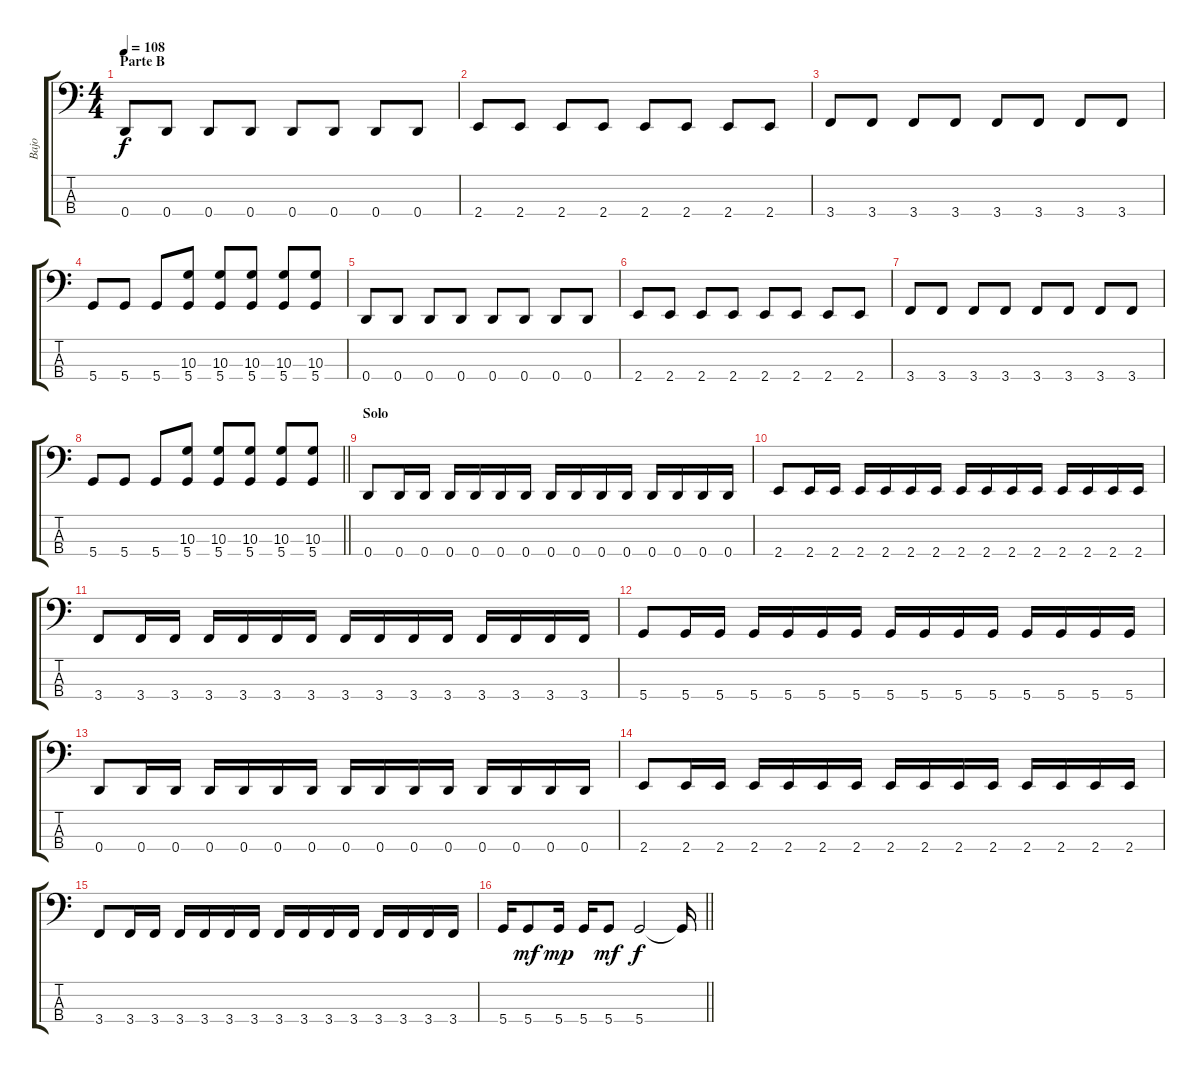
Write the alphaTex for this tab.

\track ("Bajo" "Bajo") {instrument electricbassfinger}
\staff {score tabs}
\tuning (G2 D2 A1 D1) {hide}
\ts (4 4)
\section ("" "Parte B")
\tempo 108
\clef f4
\ks c
0.4.8{dy f} 0.4.8 0.4.8 0.4.8 0.4.8 0.4.8 0.4.8 0.4.8 |
2.4.8 2.4.8 2.4.8 2.4.8 2.4.8 2.4.8 2.4.8 2.4.8 |
3.4.8 3.4.8 3.4.8 3.4.8 3.4.8 3.4.8 3.4.8 3.4.8 |
5.4.8 5.4.8 5.4.8 (10.3 5.4).8 (10.3 5.4).8 (10.3 5.4).8 (10.3 5.4).8 (10.3 5.4).8 |
0.4.8 0.4.8 0.4.8 0.4.8 0.4.8 0.4.8 0.4.8 0.4.8 |
2.4.8 2.4.8 2.4.8 2.4.8 2.4.8 2.4.8 2.4.8 2.4.8 |
3.4.8 3.4.8 3.4.8 3.4.8 3.4.8 3.4.8 3.4.8 3.4.8 |
\barLineRight lightlight
5.4.8 5.4.8 5.4.8 (10.3 5.4).8 (10.3 5.4).8 (10.3 5.4).8 (10.3 5.4).8 (10.3 5.4).8 |
\section ("" "Solo")
0.4.8 0.4.16 0.4.16 0.4.16 0.4.16 0.4.16 0.4.16 0.4.16 0.4.16 0.4.16 0.4.16 0.4.16 0.4.16 0.4.16 0.4.16 |
2.4.8 2.4.16 2.4.16 2.4.16 2.4.16 2.4.16 2.4.16 2.4.16 2.4.16 2.4.16 2.4.16 2.4.16 2.4.16 2.4.16 2.4.16 |
3.4.8 3.4.16 3.4.16 3.4.16 3.4.16 3.4.16 3.4.16 3.4.16 3.4.16 3.4.16 3.4.16 3.4.16 3.4.16 3.4.16 3.4.16 |
5.4.8 5.4.16 5.4.16 5.4.16 5.4.16 5.4.16 5.4.16 5.4.16 5.4.16 5.4.16 5.4.16 5.4.16 5.4.16 5.4.16 5.4.16 |
0.4.8 0.4.16 0.4.16 0.4.16 0.4.16 0.4.16 0.4.16 0.4.16 0.4.16 0.4.16 0.4.16 0.4.16 0.4.16 0.4.16 0.4.16 |
2.4.8 2.4.16 2.4.16 2.4.16 2.4.16 2.4.16 2.4.16 2.4.16 2.4.16 2.4.16 2.4.16 2.4.16 2.4.16 2.4.16 2.4.16 |
3.4.8 3.4.16 3.4.16 3.4.16 3.4.16 3.4.16 3.4.16 3.4.16 3.4.16 3.4.16 3.4.16 3.4.16 3.4.16 3.4.16 3.4.16 |
\barLineRight lightlight
5.4.16 5.4.8{dy mf} 5.4.16{dy mp} 5.4.16 5.4.8{dy mf} 5.4.2{dy f} 5.4{t}.16
